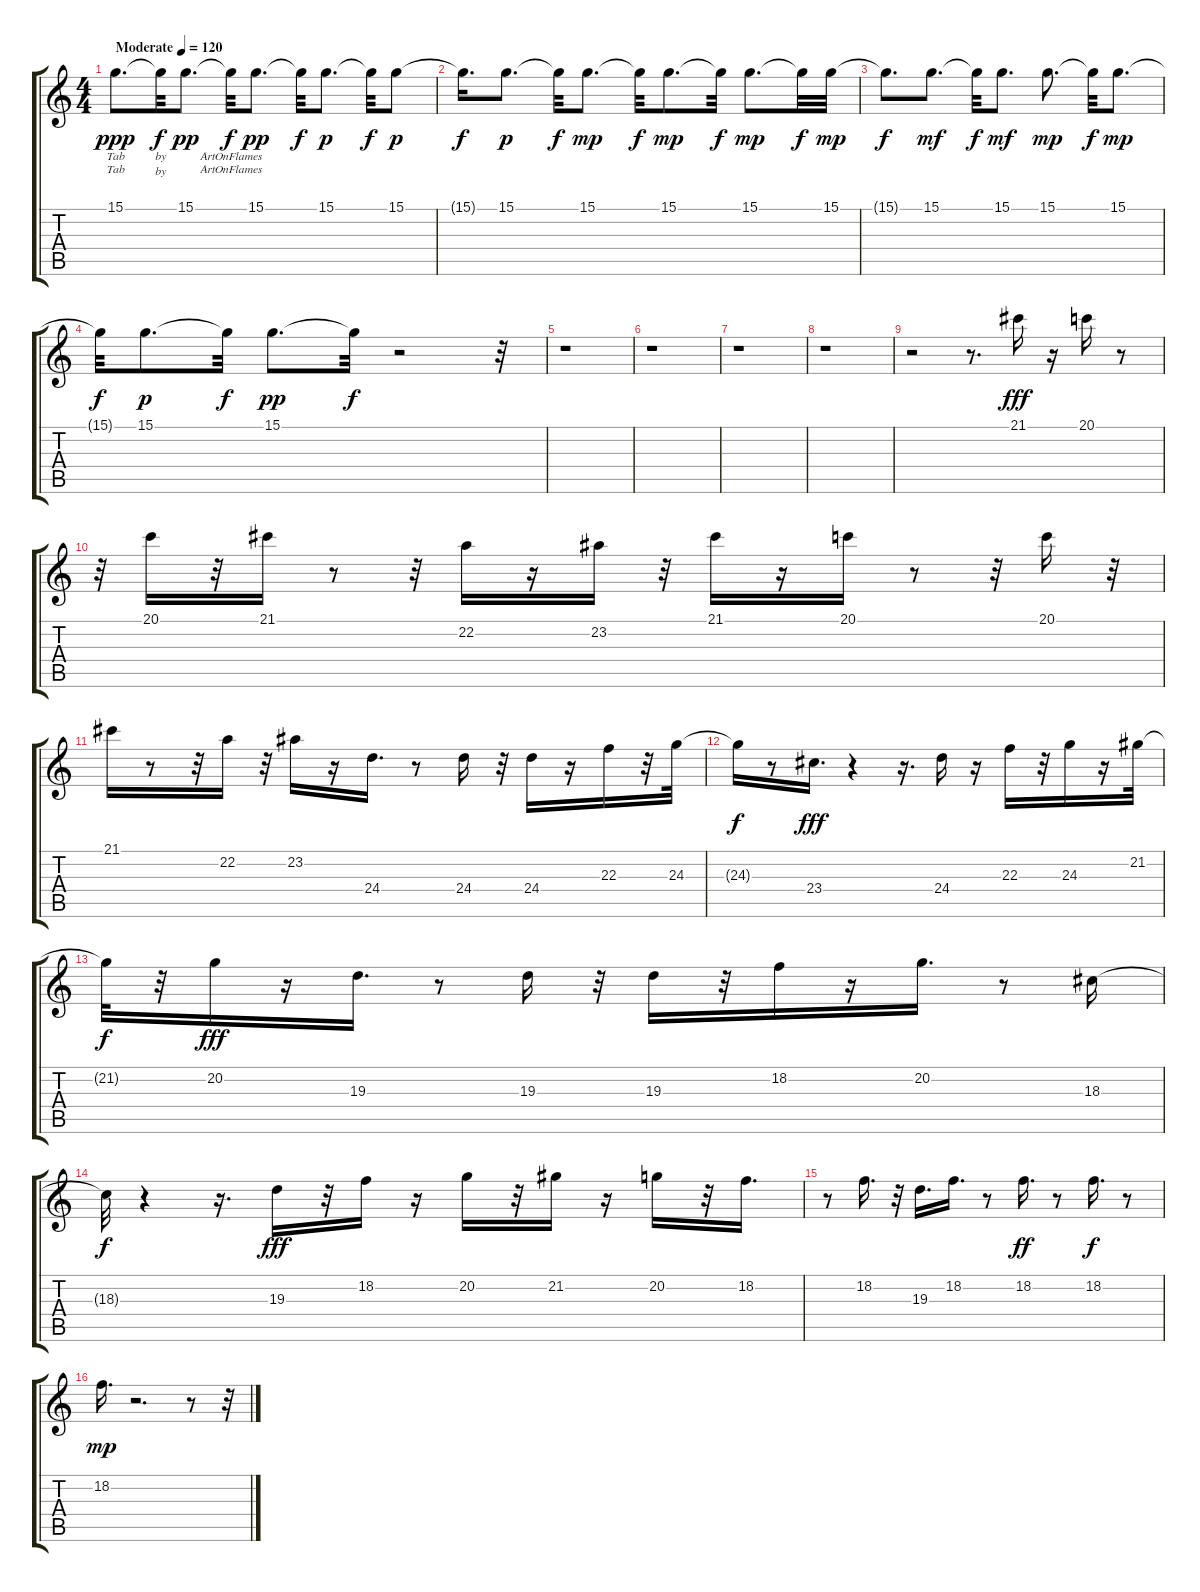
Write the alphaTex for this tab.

\track "" {instrument whistle}
\staff {score tabs}
\tuning (E4 B3 G3 D3 A2 E2) {hide}
\ts (4 4)
\tempo (120 "Moderate")
\clef g2
\ks c
15.1.8{d lyrics (0 "Tab") lyrics (1 "Tab") lyrics (2 "") lyrics (3 "") lyrics (4 "") dy ppp instrument whistle} 15.1{t}.32{lyrics (0 "by") lyrics (1 "by") lyrics (2 "") lyrics (3 "") lyrics (4 "") dy f} 15.1.8{d lyrics (0 "") lyrics (1 "") lyrics (2 "") lyrics (3 "") lyrics (4 "") dy pp} 15.1{t}.32{lyrics (0 "ArtOnFlames") lyrics (1 "ArtOnFlames") lyrics (2 "") lyrics (3 "") lyrics (4 "") dy f} 15.1.8{d dy pp} 15.1{t}.32{dy f} 15.1.8{d dy p} 15.1{t}.32{dy f} 15.1.8{dy p} |
15.1{t}.16{d dy f} 15.1.8{d dy p} 15.1{t}.32{dy f} 15.1.8{d dy mp} 15.1{t}.32{dy f} 15.1.8{d dy mp} 15.1{t}.32{dy f} 15.1.8{d dy mp} 15.1{t}.32{dy f} 15.1.32{dy mp} |
15.1{t}.8{d dy f} 15.1.8{d dy mf} 15.1{t}.32{dy f} 15.1.8{d dy mf} 15.1.8{d dy mp} 15.1{t}.32{dy f} 15.1.8{d dy mp} |
15.1{t}.32{dy f} 15.1.8{d dy p} 15.1{t}.32{dy f} 15.1.8{d dy pp} 15.1{t}.32{dy f} r.2 r.32 |
r.1 |
r.1 |
r.1 |
r.1 |
r.2 r.8{d} 21.1.16{dy fff instrument pizzicatostrings} r.16 20.1.16 r.8 |
r.32 20.1.16 r.32 21.1.16 r.8 r.32 22.2.16 r.16 23.2.16 r.32 21.1.16 r.16 20.1.16 r.8 r.32 20.1.16 r.32 |
21.1.16 r.8 r.32 22.2.16 r.32 23.2.16 r.16 24.4.16{d} r.8 24.4.16 r.32 24.4.16 r.16 22.3.16 r.32 24.3.32 |
24.3{t}.16{dy f} r.8 23.4.16{d dy fff} r.4 r.16{d} 24.4.16 r.16 22.3.16 r.32 24.3.16 r.16 21.2.32 |
21.2{t}.32{dy f} r.32 20.2.16{dy fff} r.16 19.3.16{d} r.8 19.3.16 r.32 19.3.16 r.32 18.2.16 r.16 20.2.16{d} r.8 18.3.16 |
18.3{t}.32{dy f} r.4 r.16{d} 19.3.16{dy fff} r.32 18.2.16 r.16 20.2.16 r.32 21.2.16 r.16 20.2.16 r.32 18.2.16{d} |
r.8 18.2.16{d} r.32 19.3.16{d} 18.2.16{d} r.8 18.2.16{d dy ff} r.8 18.2.16{d dy f} r.8 |
18.2.16{d dy mp} r.2{d} r.8 r.32
